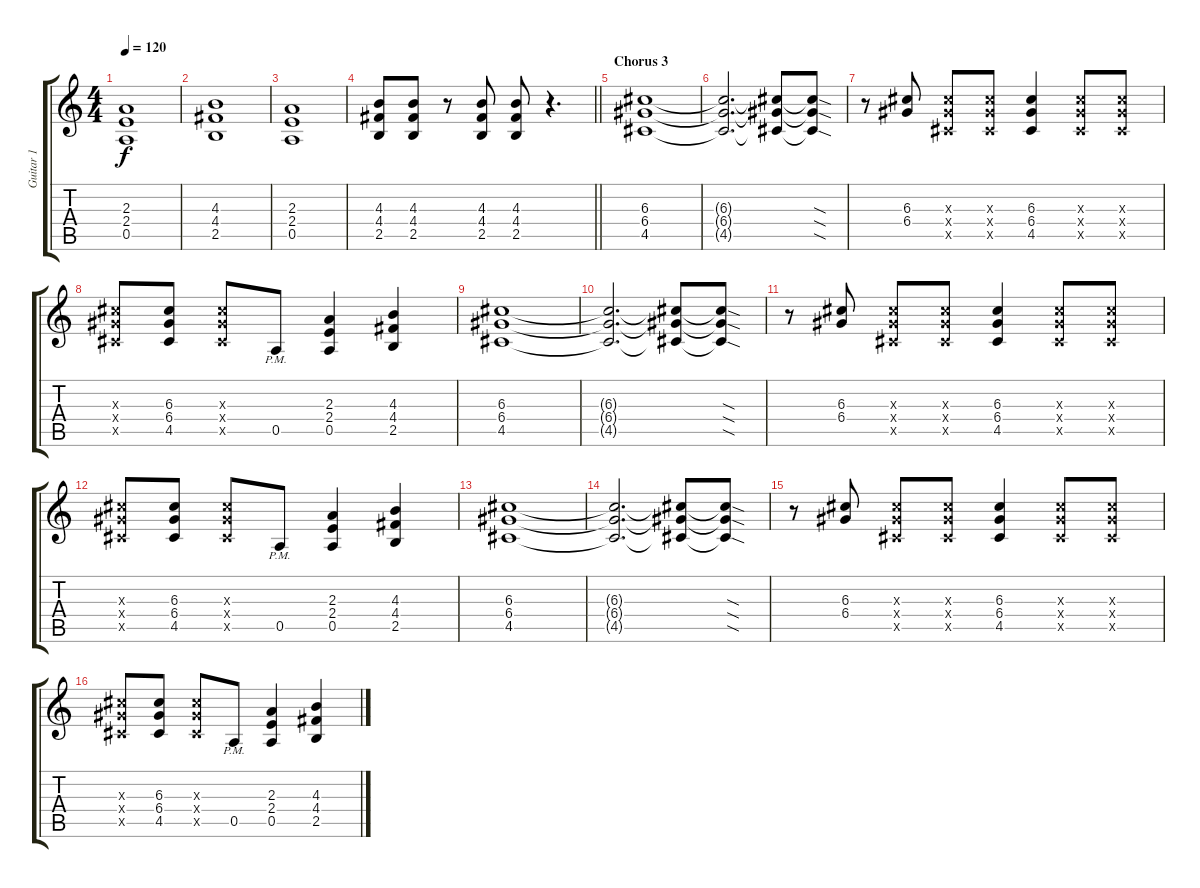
\track ("Guitar 1" "Guitar 1") {instrument distortionguitar}
\staff {score tabs}
\tuning (E4 B3 G3 D3 A2 E2) {hide}
\ts (4 4)
\tempo 120
\clef g2
\ks c
(2.3 2.4 0.5).1{dy f} |
(4.3 4.4 2.5).1 |
(2.3 2.4 0.5).1 |
\barLineRight lightlight
(4.3 4.4 2.5).8 (4.3 4.4 2.5).8 r.8 (4.3 4.4 2.5).8 (4.3 4.4 2.5).8 r.4{d} |
\section ("" "Chorus 3")
(6.3 6.4 4.5).1 |
(6.3{t} 6.4{t} 4.5{t}).2{d} (6.3{t} 6.4{t} 4.5{t}).8 (6.3{sod t} 6.4{sod t} 4.5{sod t}).8 |
r.8 (6.3 6.4).8 (6.3{x} 6.4{x} 4.5{x}).8 (6.3{x} 6.4{x} 4.5{x}).8 (6.3 6.4 4.5).4 (6.3{x} 6.4{x} 4.5{x}).8 (6.3{x} 6.4{x} 4.5{x}).8 |
(6.3{x} 6.4{x} 4.5{x}).8 (6.3 6.4 4.5).8 (6.3{x} 6.4{x} 4.5{x}).8 0.5{pm}.8 (2.3 2.4 0.5).4 (4.3 4.4 2.5).4 |
(6.3 6.4 4.5).1 |
(6.3{t} 6.4{t} 4.5{t}).2{d} (6.3{t} 6.4{t} 4.5{t}).8 (6.3{sod t} 6.4{sod t} 4.5{sod t}).8 |
r.8 (6.3 6.4).8 (6.3{x} 6.4{x} 4.5{x}).8 (6.3{x} 6.4{x} 4.5{x}).8 (6.3 6.4 4.5).4 (6.3{x} 6.4{x} 4.5{x}).8 (6.3{x} 6.4{x} 4.5{x}).8 |
(6.3{x} 6.4{x} 4.5{x}).8 (6.3 6.4 4.5).8 (6.3{x} 6.4{x} 4.5{x}).8 0.5{pm}.8 (2.3 2.4 0.5).4 (4.3 4.4 2.5).4 |
(6.3 6.4 4.5).1 |
(6.3{t} 6.4{t} 4.5{t}).2{d} (6.3{t} 6.4{t} 4.5{t}).8 (6.3{sod t} 6.4{sod t} 4.5{sod t}).8 |
r.8 (6.3 6.4).8 (6.3{x} 6.4{x} 4.5{x}).8 (6.3{x} 6.4{x} 4.5{x}).8 (6.3 6.4 4.5).4 (6.3{x} 6.4{x} 4.5{x}).8 (6.3{x} 6.4{x} 4.5{x}).8 |
(6.3{x} 6.4{x} 4.5{x}).8 (6.3 6.4 4.5).8 (6.3{x} 6.4{x} 4.5{x}).8 0.5{pm}.8 (2.3 2.4 0.5).4 (4.3 4.4 2.5).4
